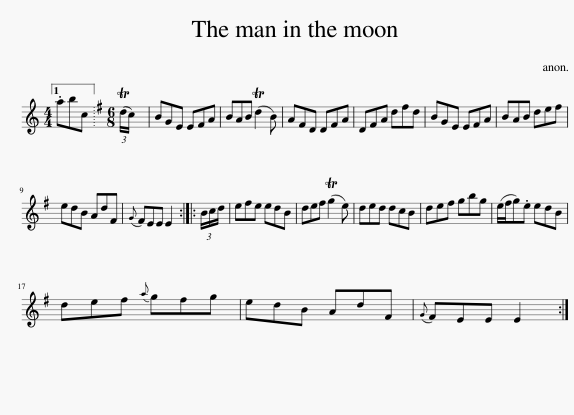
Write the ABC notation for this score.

X:1
L:1/8
M:4/4
I:linebreak $
K:C
V:1 treble
V:1
 .abc ||[K:Emin][M:6/8] (3:2:2(Td/c/) x/12 | BGE EFA | BAB (Td2 B) | AFD DFA | %5
 DFA dfd | BGE EFA | BAB def |$ edB AdF |{G} FEE E2 :: %10
 (3B/c/d/ | efe edB | def (Tg2 e) | ded dcB | def gbg | %15
 (e/f/g).e edB |$ def{a} gfg | edB AdF |{G} FEE E2 :| %19
